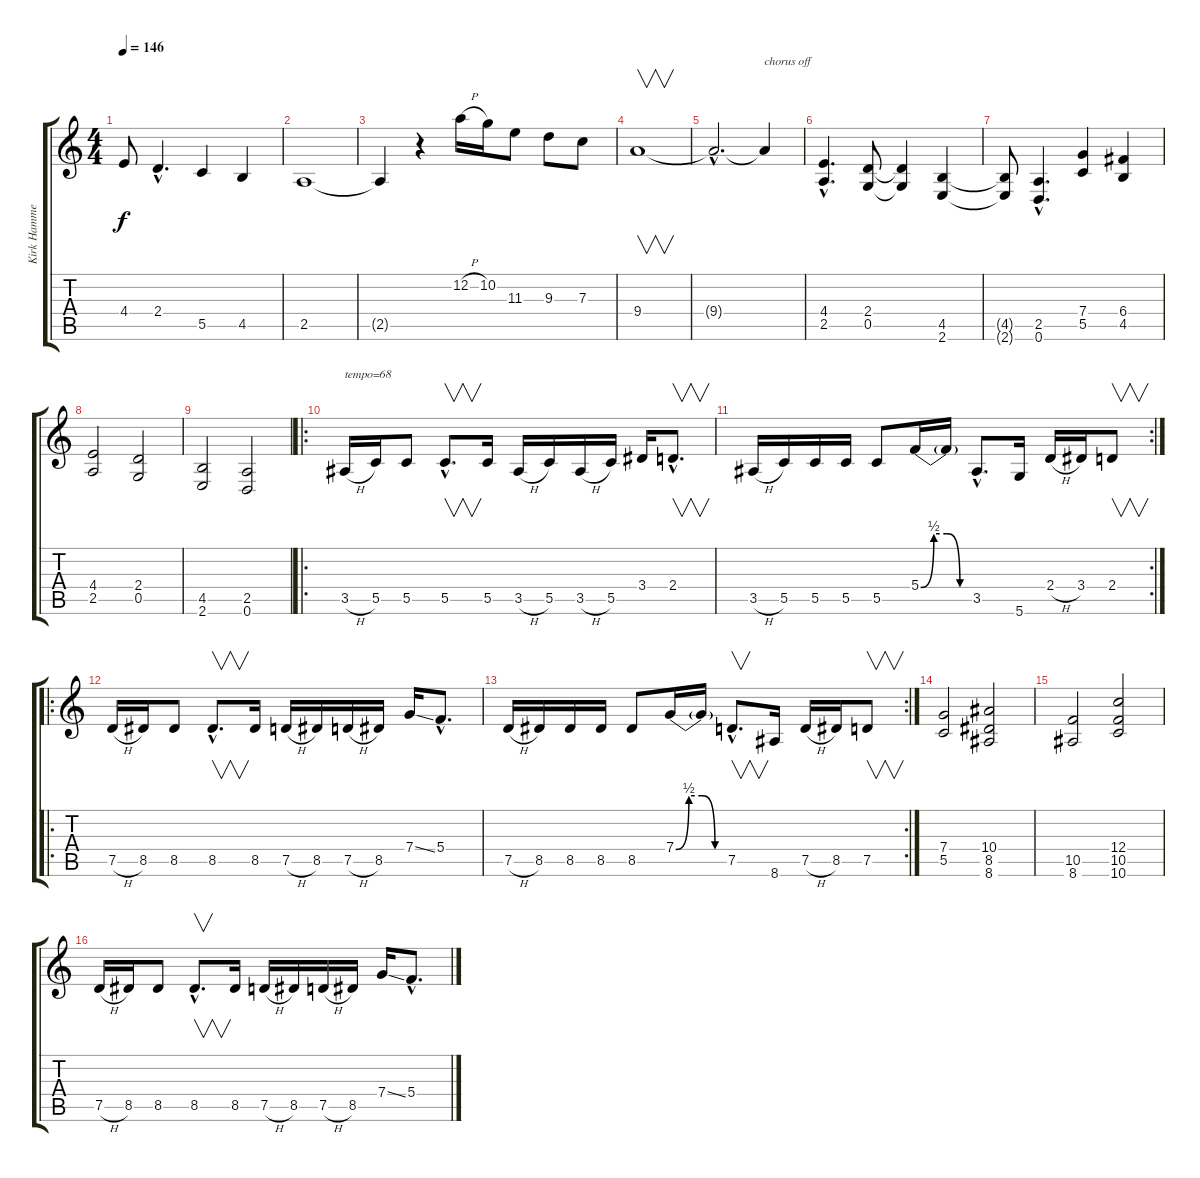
\track ("Kirk Hammett" "Kirk Hamme") {instrument distortionguitar}
\staff {score tabs}
\tuning (D4 A3 F3 C3 G2 D2) {hide}
\ts (4 4)
\tempo 146
\clef g2
\ks c
4.4{t}.8{dy f} 2.4{hac}.4{d} 5.5.4 4.5.4 |
2.5.1 |
2.5{t}.4 r.4 12.2{h}.16 10.2.16 11.3.8 9.3.8 7.3.8 |
9.4.1{v} |
9.4{hac t}.2{d} 9.4{t}.4{txt "chorus off"} |
(4.4{hac} 2.5{hac}).4{d} (2.4 0.5).8 (2.4{t} 0.5{t}).4 (4.5 2.6).4 |
(4.5{t} 2.6{t}).8 (2.5{hac} 0.6{hac}).4{d} (7.4 5.5).4 (6.4 4.5).4 |
(4.4 2.5).2 (2.4 0.5).2 |
(4.5 2.6).2 (2.5 0.6).2 |
\ro
3.5{h}.16{txt "tempo=68"} 5.5.16 5.5.8 5.5{hac}.8{v d} 5.5.16 3.5{h}.16 5.5.16 3.5{h}.16 5.5.16 3.4.16 2.4{hac}.8{v d} |
\rc 2
3.5{h}.16 5.5.16 5.5.16 5.5.16 5.5.8 5.4{be (custom 0 0 15 2 30 2 45 0 60 0)}.16 5.4{t}.16 3.5{hac}.8{d} 5.6.16 2.4{h}.16 3.4.16 2.4.8{v} |
\ro
7.5{h}.16 8.5.16 8.5.8 8.5{hac}.8{v d} 8.5.16 7.5{h}.16 8.5.16 7.5{h}.16 8.5.16 7.4{ss}.16 5.4{hac}.8{d} |
\rc 2
7.5{h}.16 8.5.16 8.5.16 8.5.16 8.5.8 7.4{be (custom 0 0 15 2 30 2 45 0 60 0)}.16 7.4{t}.16 7.5{hac}.8{v d} 8.6.16 7.5{h}.16 8.5.16 7.5.8{v} |
(7.4 5.5).2 (10.4 8.5 8.6).2 |
(10.5 8.6).2 (12.4 10.5 10.6).2 |
7.5{h}.16 8.5.16 8.5.8 8.5{hac}.8{v d} 8.5.16 7.5{h}.16 8.5.16 7.5{h}.16 8.5.16 7.4{ss}.16 5.4{hac}.8{d}
